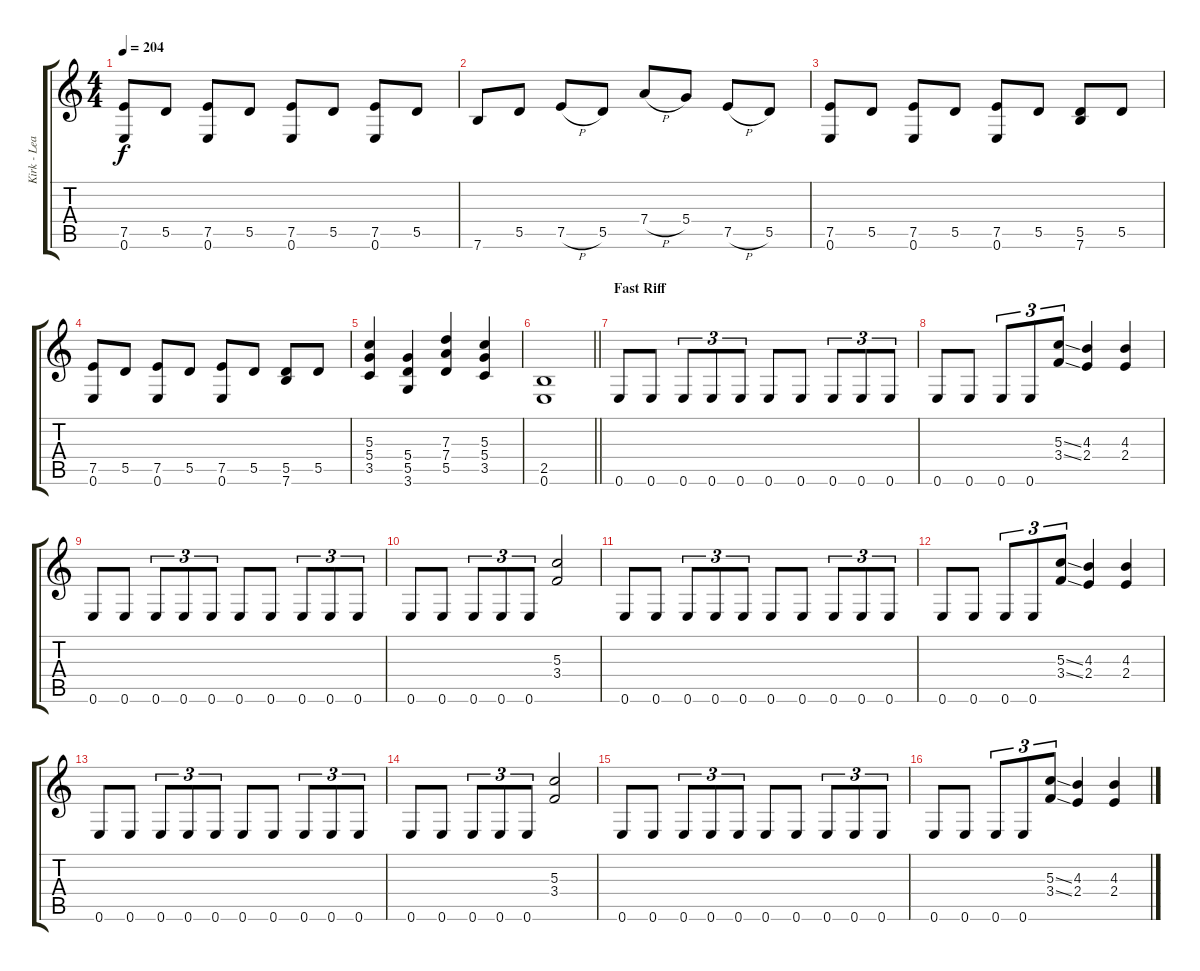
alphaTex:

\track ("Kirk - Lead Guitar" "Kirk - Lea") {solo instrument distortionguitar}
\staff {score tabs}
\tuning (E4 B3 G3 D3 A2 E2) {hide}
\ts (4 4)
\tempo 204
\clef g2
\ks c
(7.5 0.6).8{dy f} 5.5.8 (7.5 0.6).8 5.5.8 (7.5 0.6).8 5.5.8 (7.5 0.6).8 5.5.8 |
7.6.8 5.5.8 7.5{h}.8 5.5.8 7.4{h}.8 5.4.8 7.5{h}.8 5.5.8 |
(7.5 0.6).8 5.5.8 (7.5 0.6).8 5.5.8 (7.5 0.6).8 5.5.8 (5.5 7.6).8 5.5.8 |
(7.5 0.6).8 5.5.8 (7.5 0.6).8 5.5.8 (7.5 0.6).8 5.5.8 (5.5 7.6).8 5.5.8 |
(5.3 5.4 3.5).4 (5.4 5.5 3.6).4 (7.3 7.4 5.5).4 (5.3 5.4 3.5).4 |
\barLineRight lightlight
(2.5 0.6).1 |
\section ("" "Fast Riff")
0.6.8 0.6.8 0.6.8{tu (3 2)} 0.6.8{tu (3 2)} 0.6.8{tu (3 2)} 0.6.8 0.6.8 0.6.8{tu (3 2)} 0.6.8{tu (3 2)} 0.6.8{tu (3 2)} |
0.6.8 0.6.8 0.6.8{tu (3 2)} 0.6.8{tu (3 2)} (5.3{ss} 3.4{ss}).8{tu (3 2)} (4.3 2.4).4 (4.3 2.4).4 |
0.6.8 0.6.8 0.6.8{tu (3 2)} 0.6.8{tu (3 2)} 0.6.8{tu (3 2)} 0.6.8 0.6.8 0.6.8{tu (3 2)} 0.6.8{tu (3 2)} 0.6.8{tu (3 2)} |
0.6.8 0.6.8 0.6.8{tu (3 2)} 0.6.8{tu (3 2)} 0.6.8{tu (3 2)} (5.3 3.4).2 |
0.6.8 0.6.8 0.6.8{tu (3 2)} 0.6.8{tu (3 2)} 0.6.8{tu (3 2)} 0.6.8 0.6.8 0.6.8{tu (3 2)} 0.6.8{tu (3 2)} 0.6.8{tu (3 2)} |
0.6.8 0.6.8 0.6.8{tu (3 2)} 0.6.8{tu (3 2)} (5.3{ss} 3.4{ss}).8{tu (3 2)} (4.3 2.4).4 (4.3 2.4).4 |
0.6.8 0.6.8 0.6.8{tu (3 2)} 0.6.8{tu (3 2)} 0.6.8{tu (3 2)} 0.6.8 0.6.8 0.6.8{tu (3 2)} 0.6.8{tu (3 2)} 0.6.8{tu (3 2)} |
0.6.8 0.6.8 0.6.8{tu (3 2)} 0.6.8{tu (3 2)} 0.6.8{tu (3 2)} (5.3 3.4).2 |
0.6.8 0.6.8 0.6.8{tu (3 2)} 0.6.8{tu (3 2)} 0.6.8{tu (3 2)} 0.6.8 0.6.8 0.6.8{tu (3 2)} 0.6.8{tu (3 2)} 0.6.8{tu (3 2)} |
0.6.8 0.6.8 0.6.8{tu (3 2)} 0.6.8{tu (3 2)} (5.3{ss} 3.4{ss}).8{tu (3 2)} (4.3 2.4).4 (4.3 2.4).4
